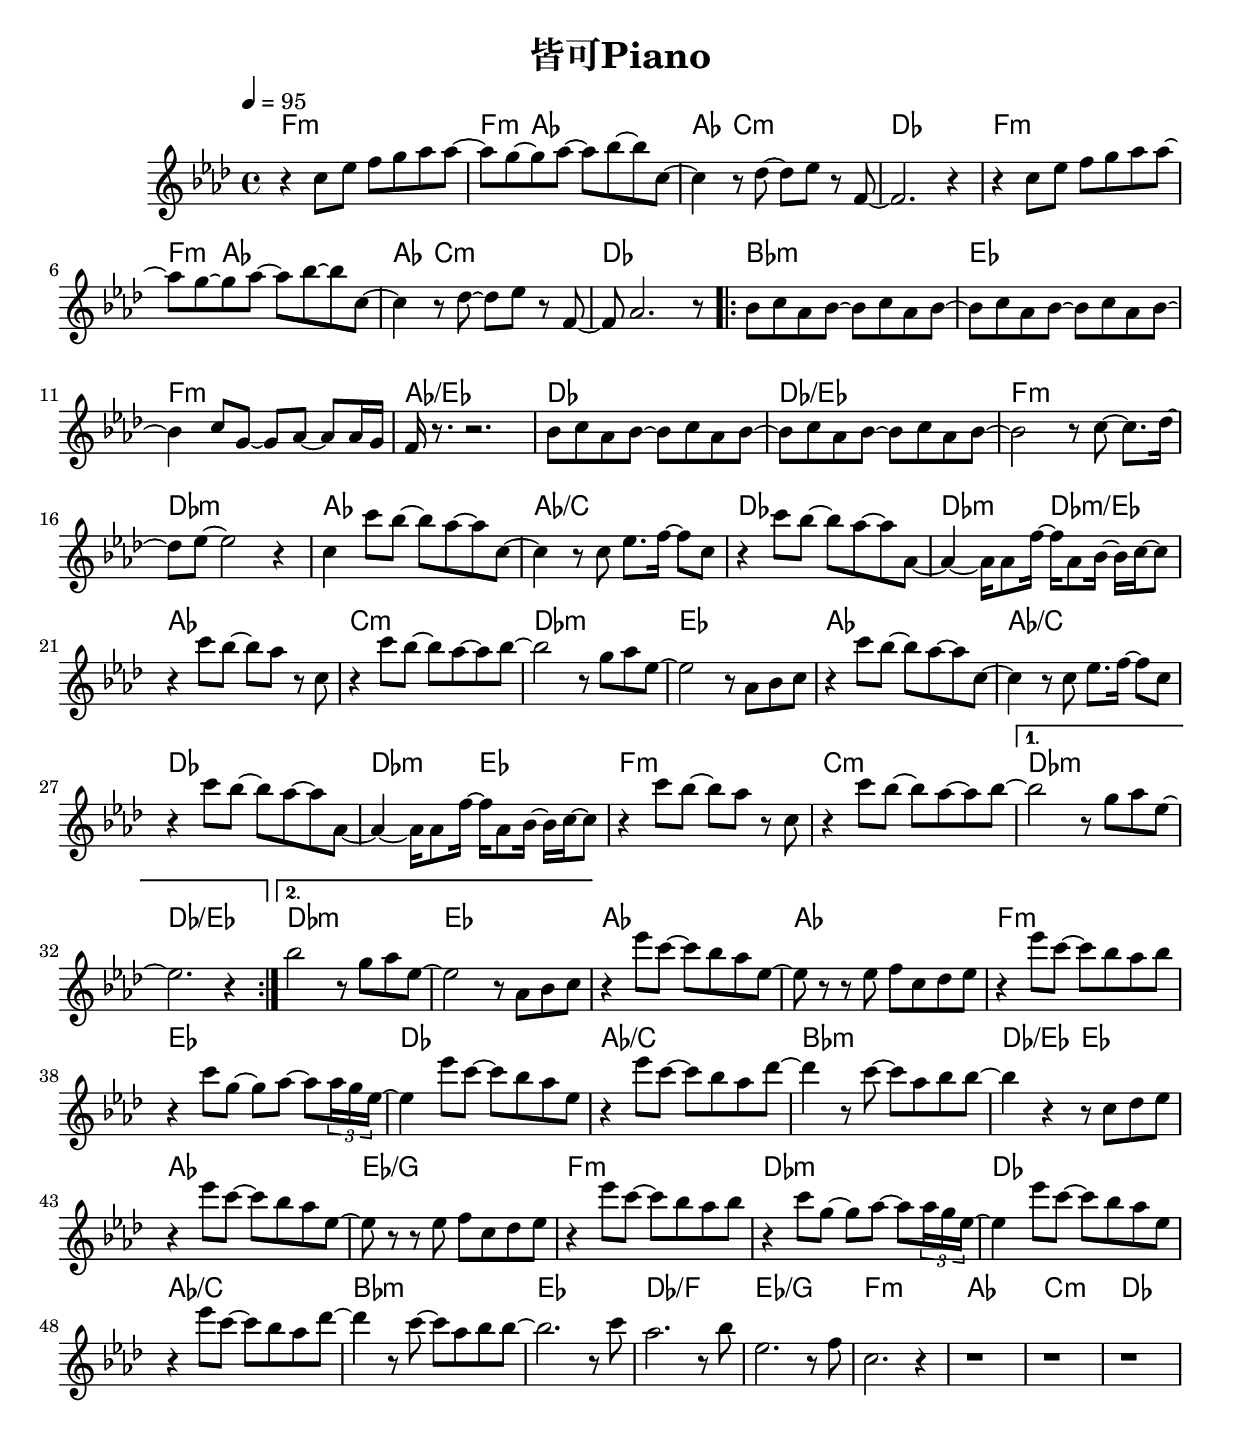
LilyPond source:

\header {
  title = "皆可Piano"
  composer = ""
}

\score { <<

\chords {

  f1:m~ | f4:m aes2.~ |  aes4 c2.:m | des1 |
  f1:m~ | f4:m aes2.~ |  aes4 c2.:m | des1 |

  \repeat volta 2 {
  bes1:m | ees | f:m | aes/ees |
  des | des/ees | f:m | des:m |

  aes | aes/c | des | des2:m des:m/ees |
  aes1 | c:m | des:m | ees |
  aes | aes/c | des | des2:m ees |
  f1:m | c:m |  
  }

  \alternative {
  {des1:m | des/ees |}
  {des1:m | ees |}
  }  
  
  aes1~ | aes | f:m | ees |
  des | aes/c | bes:m | des2/ees ees |
  aes1 | ees/g | f:m | des:m |
  des | aes/c | bes:m | ees |

  des/f | ees/g | f:m | aes | c:m | des |


  }
  
  \relative aes' { \key aes\major \tempo 4 = 95 \time 4/4

  r4 c8 ees f g aes aes~ | aes g~ g aes~ aes bes~ bes c,~ |
  c4 r8 des~ des ees r f,~ | f2. r4 |
  r4 c'8 ees f g aes aes~ | aes g~ g aes~ aes bes~ bes c,~ |
  c4 r8 des~ des ees r f,~ | f aes2. r8 |

  \repeat volta 2 {
  bes c aes bes~ bes c aes bes~ | bes c aes bes~ bes c aes bes~ |
  bes4 c8 g~ g aes~ aes aes16 g | f r8. r2. |
  bes8 c aes bes~ bes c aes bes~ | bes c aes bes~ bes c aes bes~ | 
  bes2 r8 c8~ c8. des16~ | des8 ees~ ees2 r4 |

  c4 c'8 bes~ bes aes~ aes c,~ | c4 r8 c ees8. f16~ f8 c |
  r4 c'8 bes~ bes aes~ aes aes,~ | aes4~ aes16 aes8 f'16~ f aes,8 bes16~ bes c~ c8 |
  r4 c'8 bes~ bes aes r c, | r4 c'8 bes~ bes aes~ aes bes~ |
  bes2 r8 g aes ees~ | ees2 r8 aes, bes c |

  r4 c'8 bes~ bes aes~ aes c,~ | c4 r8 c ees8. f16~ f8 c |
  r4 c'8 bes~ bes aes~ aes aes,~ | aes4~ aes16 aes8 f'16~ f aes,8 bes16~ bes c~ c8 |
  r4 c'8 bes~ bes aes r c, | r4 c'8 bes~ bes aes~ aes bes~ |
  
  }

  \alternative {
    {bes2 r8 g aes ees~ | ees2. r4 | }
    {bes'2 r8 g aes ees~ | ees2 r8 aes, bes c | }
  }

  r4 ees'8 c~ c bes aes ees~ | ees r r ees f c des ees |
  r4 ees'8 c~ c bes aes bes | r4 c8 g~ g aes~ aes \tuplet 3/2 8 {aes16 g ees~} |
  ees4 ees'8 c~ c bes aes ees | r4 ees'8 c~ c bes aes des~ |
  des4 r8 c~ c aes bes bes~ | bes4 r r8 c, des ees |
  
  r4 ees'8 c~ c bes aes ees~ | ees r r ees f c des ees |
  r4 ees'8 c~ c bes aes bes | r4 c8 g~ g aes~ aes \tuplet 3/2 8 {aes16 g ees~} |
  ees4 ees'8 c~ c bes aes ees | r4 ees'8 c~ c bes aes des~ |
  des4 r8 c~ c aes bes bes~ | bes2. r8 c | aes2. r8 bes |
  ees,2. r8 f | c2. r4 |
  
  r1 | r | r |

   
    
  }





>>
  \layout {}
  \midi {}
}